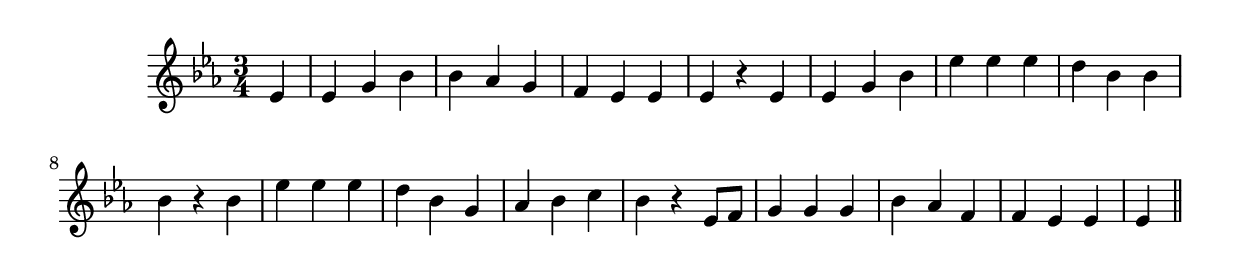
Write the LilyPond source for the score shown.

\version "2.14.0"
%{\header {
  title = "Villikins and His Dinah"
  composer = "John Parry"
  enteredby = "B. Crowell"
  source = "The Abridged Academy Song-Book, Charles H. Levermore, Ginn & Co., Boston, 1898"
}%}
\score{{\key es \major
\time 3/4
%{\tempo 4=180
%}\relative c' {
  \partial 4
  es4 |
  es g bes | bes as g | f es es | es r es | es g bes | es es es | d bes bes | bes r bes |
  es es es | d bes g | as bes c | bes r es,8 f | g4 g g | bes as f | f es es | es
  \bar "||"
}

}}